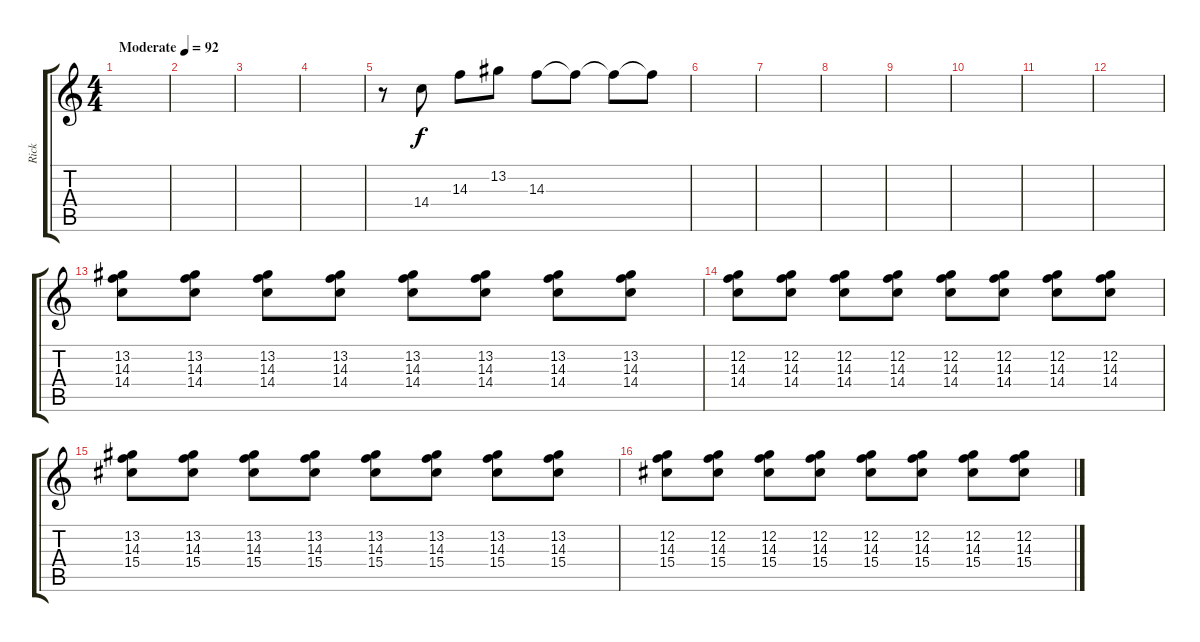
\track ("Rick" "Rick") {instrument electricguitarjazz}
\staff {score tabs}
\tuning (C4 G3 Eb3 Bb2 F2 C2) {hide}
\ts (4 4)
\tempo (92 "Moderate")
\clef g2
\ks c
|
|
|
|
r.8 14.4.8 14.3.8 13.2.8 14.3.8 14.3{t}.8 14.3{t}.8 14.3{t}.8 |
|
|
|
|
|
|
|
(13.2 14.3 14.4).8 (13.2 14.3 14.4).8 (13.2 14.3 14.4).8 (13.2 14.3 14.4).8 (13.2 14.3 14.4).8 (13.2 14.3 14.4).8 (13.2 14.3 14.4).8 (13.2 14.3 14.4).8 |
(12.2 14.3 14.4).8 (12.2 14.3 14.4).8 (12.2 14.3 14.4).8 (12.2 14.3 14.4).8 (12.2 14.3 14.4).8 (12.2 14.3 14.4).8 (12.2 14.3 14.4).8 (12.2 14.3 14.4).8 |
(13.2 14.3 15.4).8 (13.2 14.3 15.4).8 (13.2 14.3 15.4).8 (13.2 14.3 15.4).8 (13.2 14.3 15.4).8 (13.2 14.3 15.4).8 (13.2 14.3 15.4).8 (13.2 14.3 15.4).8 |
(12.2 14.3 15.4).8 (12.2 14.3 15.4).8 (12.2 14.3 15.4).8 (12.2 14.3 15.4).8 (12.2 14.3 15.4).8 (12.2 14.3 15.4).8 (12.2 14.3 15.4).8 (12.2 14.3 15.4).8
